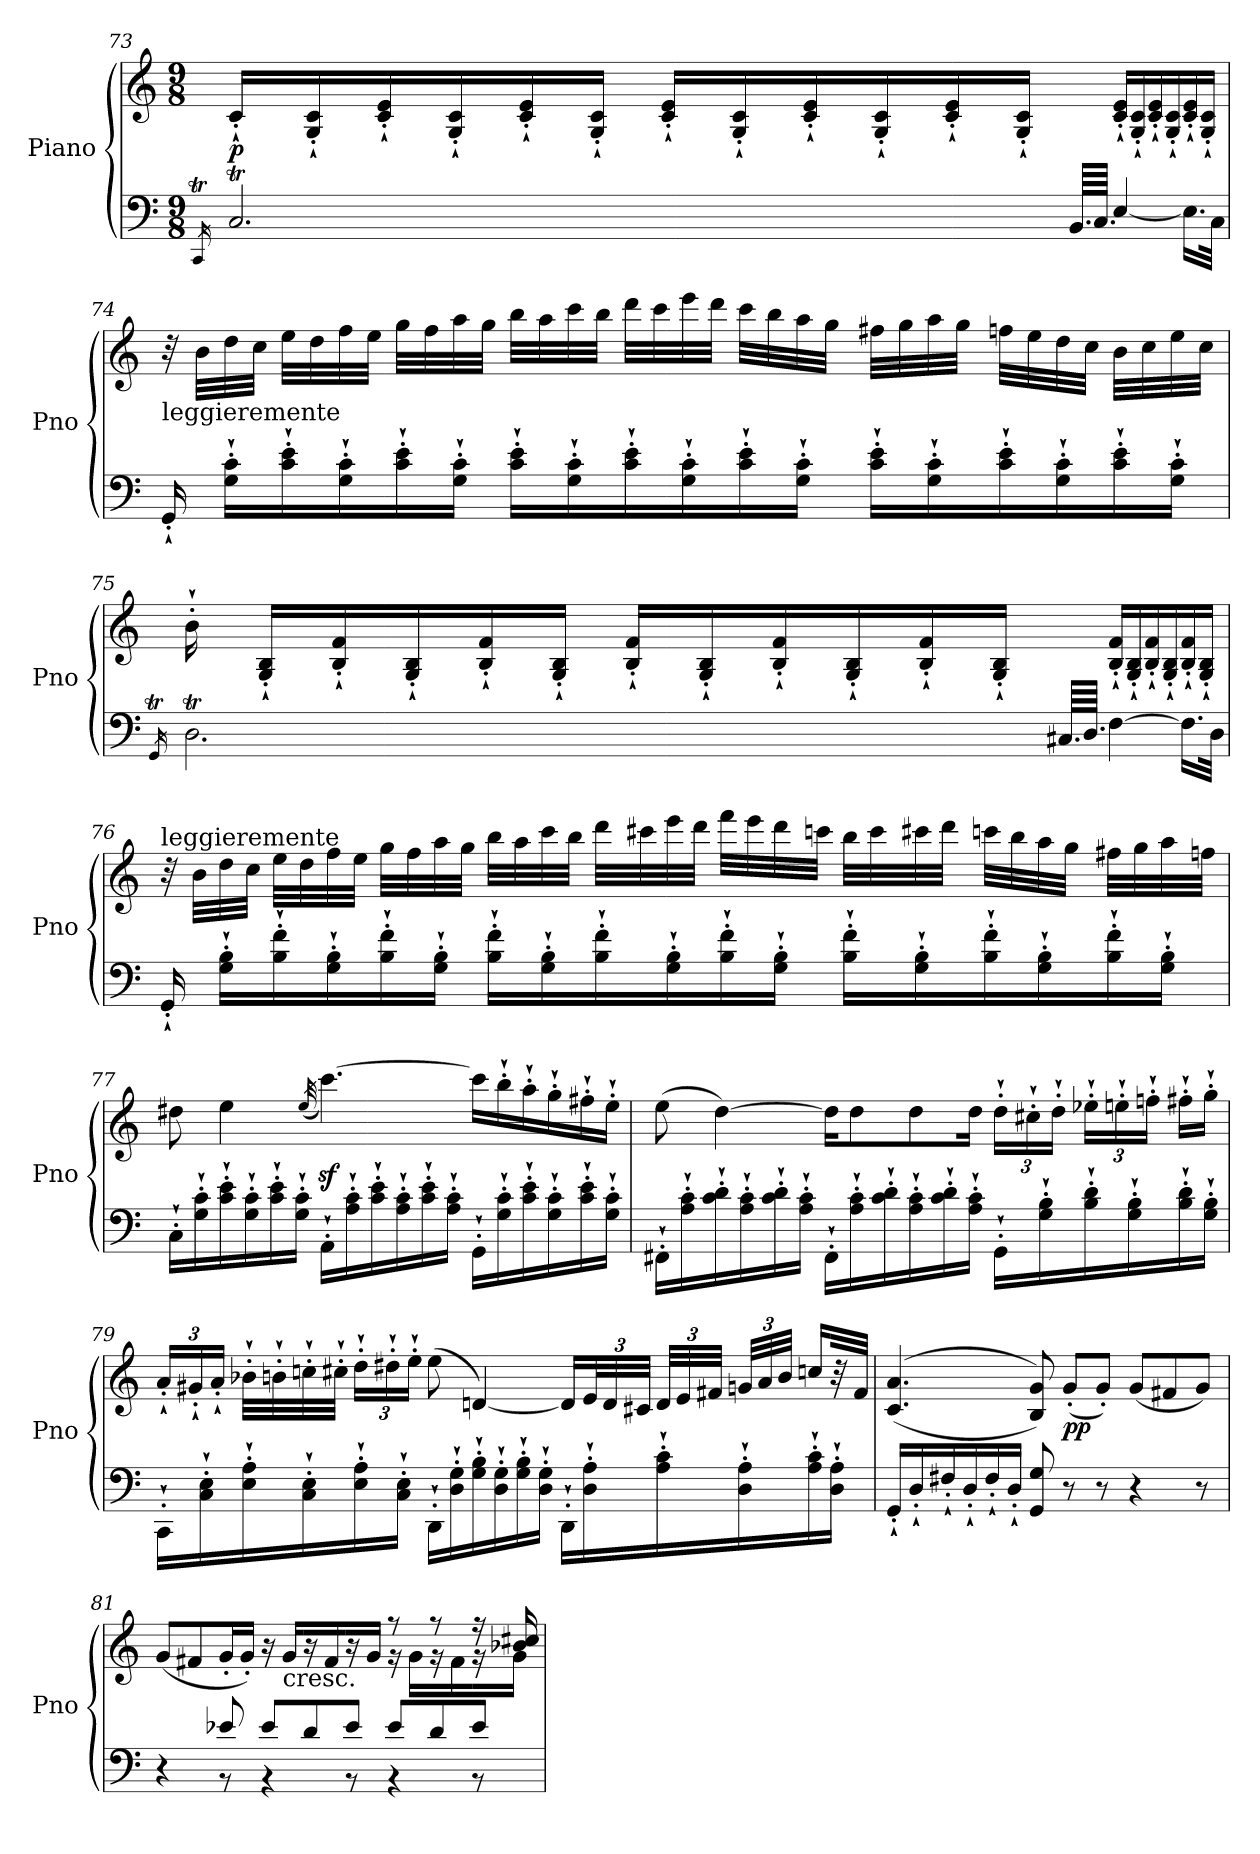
**kern	**kern	**dynam
*part1	*part1	*part1
*staff2	*staff1	*staff1/2
*I"Piano	*	*
*I'Pno	*	*
*clefF4	*clefG2	*
*k[]	*k[]	*
*C:	*C:	*
*M9/8	*M9/8	*
=73	=73	=73
16qCCT/	.	.
*^	*	*
!	!	!	!LO:DY:b
2.CT/	64Cyy	16c`'/LL	p
.	64Dyy	.	.
.	64Cyy	.	.
.	64Dyy	.	.
.	64Cyy	16G/`' 16c/`'	.
.	64Dyy	.	.
.	64Cyy	.	.
.	64Dyy	.	.
.	64Cyy	16c/`' 16e/`'	.
.	64Dyy	.	.
.	64Cyy	.	.
.	64Dyy	.	.
.	64Cyy	16G/`' 16c/`'	.
.	64Dyy	.	.
.	64Cyy	.	.
.	64Dyy	.	.
.	64Cyy	16c/`' 16e/`'	.
.	64Dyy	.	.
.	64Cyy	.	.
.	64Dyy	.	.
.	64Cyy	16G/`' 16c/`'JJ	.
.	64Dyy	.	.
.	64Cyy	.	.
.	64Dyy	.	.
.	64Cyy	16c/`' 16e/`'LL	.
.	64Dyy	.	.
.	64Cyy	.	.
.	64Dyy	.	.
.	64Cyy	16G/`' 16c/`'	.
.	64Dyy	.	.
.	64Cyy	.	.
.	64Dyy	.	.
.	64Cyy	16c/`' 16e/`'	.
.	64Dyy	.	.
.	64Cyy	.	.
.	64Dyy	.	.
.	64Cyy	16G/`' 16c/`'	.
.	64Dyy	.	.
.	64Cyy	.	.
.	64Dyy	.	.
.	64Cyy	16c/`' 16e/`'	.
.	64Dyy	.	.
.	64Cyy	.	.
.	64Dyy	.	.
*	*Xtuplet	*	*
.	96Cyy	16G/`' 16c/`'JJ	.
.	96Dyy	.	.
.	96Cyy	.	.
.	96.BB/LLL	.	.
.	96.C/JJJ	.	.
[4E/	4.ryy	16c/`' 16e/`'LL	.
.	.	16G/`' 16c/`'	.
.	.	16c/`' 16e/`'	.
.	.	16G/`' 16c/`'	.
16.E\LL]	.	16c/`' 16e/`'	.
.	.	16G/`' 16c/`'JJ	.
32C\JJk	.	.	.
*v	*v	*	*
!!LO:PB:g=z
=74	=74	=74
!	!LO:TX:b:t=leggieremente	!
16GG`'/	32r	.
.	32b\LLL	.
16G\`' 16c\`'LL	32dd\	.
.	32cc\JJJ	.
16c\`' 16e\`'	32ee\LLL	.
.	32dd\	.
16G\`' 16c\`'	32ff\	.
.	32ee\JJJ	.
16c\`' 16e\`'	32gg\LLL	.
.	32ff\	.
16G\`' 16c\`'JJ	32aa\	.
.	32gg\JJJ	.
16c\`' 16e\`'LL	32bb\LLL	.
.	32aa\	.
16G\`' 16c\`'	32ccc\	.
.	32bb\JJJ	.
16c\`' 16e\`'	32ddd\LLL	.
.	32ccc\	.
16G\`' 16c\`'	32eee\	.
.	32ddd\JJJ	.
16c\`' 16e\`'	32ccc\LLL	.
.	32bb\	.
16G\`' 16c\`'JJ	32aa\	.
.	32gg\JJJ	.
16c\`' 16e\`'LL	32ff#X\LLL	.
.	32gg\	.
16G\`' 16c\`'	32aa\	.
.	32gg\JJJ	.
16c\`' 16e\`'	32ffn\LLL	.
.	32ee\	.
16G\`' 16c\`'	32dd\	.
.	32cc\JJJ	.
16c\`' 16e\`'	32b\LLL	.
.	32cc\	.
16G\`' 16c\`'JJ	32ee\	.
.	32cc\JJJ	.
=75	=75	=75
16qGGT/	.	.
*^	*	*
2.DT\	64Dyy	16b`'\	.
.	64Eyy	.	.
.	64Dyy	.	.
.	64Eyy	.	.
.	64Dyy	16G/`' 16B/`'LL	.
.	64Eyy	.	.
.	64Dyy	.	.
.	64Eyy	.	.
.	64Dyy	16B/`' 16f/`'	.
.	64Eyy	.	.
.	64Dyy	.	.
.	64Eyy	.	.
.	64Dyy	16G/`' 16B/`'	.
.	64Eyy	.	.
.	64Dyy	.	.
.	64Eyy	.	.
.	64Dyy	16B/`' 16f/`'	.
.	64Eyy	.	.
.	64Dyy	.	.
.	64Eyy	.	.
.	64Dyy	16G/`' 16B/`'JJ	.
.	64Eyy	.	.
.	64Dyy	.	.
.	64Eyy	.	.
.	64Dyy	16B/`' 16f/`'LL	.
.	64Eyy	.	.
.	64Dyy	.	.
.	64Eyy	.	.
.	64Dyy	16G/`' 16B/`'	.
.	64Eyy	.	.
.	64Dyy	.	.
.	64Eyy	.	.
.	64Dyy	16B/`' 16f/`'	.
.	64Eyy	.	.
.	64Dyy	.	.
.	64Eyy	.	.
.	64Dyy	16G/`' 16B/`'	.
.	64Eyy	.	.
.	64Dyy	.	.
.	64Eyy	.	.
.	64Dyy	16B/`' 16f/`'	.
.	64Eyy	.	.
.	64Dyy	.	.
.	64Eyy	.	.
.	96Dyy	16G/`' 16B/`'JJ	.
.	96Eyy	.	.
.	96Dyy	.	.
.	96.C#X/LLL	.	.
.	96.D/JJJ	.	.
[4F\	4.ryy	16B/`' 16f/`'LL	.
.	.	16G/`' 16B/`'	.
.	.	16B/`' 16f/`'	.
.	.	16G/`' 16B/`'	.
16.F\LL]	.	16B/`' 16f/`'	.
.	.	16G/`' 16B/`'JJ	.
32D\JJk	.	.	.
*v	*v	*	*
!!LO:LB:g=z
=76	=76	=76
!	!LO:TX:a:t=leggieremente	!
16GG`'/	32r	.
.	32b\LLL	.
16G\`' 16B\`'LL	32dd\	.
.	32cc\JJJ	.
16B\`' 16f\`'	32ee\LLL	.
.	32dd\	.
16G\`' 16B\`'	32ff\	.
.	32ee\JJJ	.
16B\`' 16f\`'	32gg\LLL	.
.	32ff\	.
16G\`' 16B\`'JJ	32aa\	.
.	32gg\JJJ	.
16B\`' 16f\`'LL	32bb\LLL	.
.	32aa\	.
16G\`' 16B\`'	32ccc\	.
.	32bb\JJJ	.
16B\`' 16f\`'	32ddd\LLL	.
.	32ccc#X\	.
16G\`' 16B\`'	32eee\	.
.	32ddd\JJJ	.
16B\`' 16f\`'	32fff\LLL	.
.	32eee\	.
16G\`' 16B\`'JJ	32ddd\	.
.	32cccn\JJJ	.
16B\`' 16f\`'LL	32bb\LLL	.
.	32ccc\	.
16G\`' 16B\`'	32ccc#X\	.
.	32ddd\JJJ	.
16B\`' 16f\`'	32cccn\LLL	.
.	32bb\	.
16G\`' 16B\`'	32aa\	.
.	32gg\JJJ	.
16B\`' 16f\`'	32ff#X\LLL	.
.	32gg\	.
16G\`' 16B\`'JJ	32aa\	.
.	32ffn\JJJ	.
=77	=77	=77
16C`'\LL	8dd#X\	.
16G\`' 16c\`'	.	.
16c\`' 16e\`'	4ee\	.
16G\`' 16c\`'	.	.
16c\`' 16e\`'	.	.
16G\`' 16c\`'JJ	.	.
.	(32qee/	.
16AA`'\LL	[4.cccz<\)	.
16A\`' 16c\`'	.	.
16c\`' 16e\`'	.	.
16A\`' 16c\`'	.	.
16c\`' 16e\`'	.	.
16A\`' 16c\`'JJ	.	.
16GG`'\LL	16ccc\LL]	.
16G\`' 16c\`'	16bb`'\	.
16c\`' 16e\`'	16aa`'\	.
16G\`' 16c\`'	16gg`'\	.
16c\`' 16e\`'	16ff#X`'\	.
16G\`' 16c\`'JJ	16ee`'\JJ	.
!!LO:LB:g=z
=78	=78	=78
16FF#X`'\LL	(8ee\	.
16A\`' 16c\`'	.	.
16c\`' 16d\`'	[4dd\)	.
16A\`' 16c\`'	.	.
16c\`' 16d\`'	.	.
16A\`' 16c\`'JJ	.	.
16FF#`'\LL	16dd\KL]	.
16A\`' 16c\`'	8dd\	.
16c\`' 16d\`'	.	.
16A\`' 16c\`'	8dd\	.
16c\`' 16d\`'	.	.
16A\`' 16c\`'JJ	16dd\Jk	.
*	*Xbrackettup	*
16GG`'\LL	24dd`'\LL	.
.	24cc#X`'\	.
16G\`' 16B\`'	.	.
.	24dd`'\JJ	.
16B\`' 16d\`'	24ee-X`'\LL	.
.	24een`'\	.
16G\`' 16B\`'	.	.
.	24ffn`'\JJ	.
16B\`' 16d\`'	16ff#X`'\LL	.
16G\`' 16B\`'JJ	16gg`'\JJ	.
!!LO:LB:g=z
=79	=79	=79
*	*^	*
16CC`'\LL	24a`'/LL	1ryy	.
.	24g#X`'/	.	.
16C\`' 16E\`'	.	.	.
.	24a`'/JJ	.	.
16E\`' 16A\`'	32b-X`'\LLL	.	.
.	32bn`'\	.	.
16C\`' 16E\`'	32ccn`'\	.	.
.	32cc#X`'\JJJ	.	.
16E\`' 16A\`'	24dd`'\LL	.	.
.	24dd#X`'\	.	.
16C\`' 16E\`'JJ	.	.	.
.	24ee`'\JJ	.	.
16DD`'\LL	(8ee\	.	.
16D\`' 16G\`'	.	.	.
16G\`' 16B\`'	[4dn/)	.	.
16D\`' 16G\`'	.	.	.
16G\`' 16B\`'	.	.	.
16D\`' 16G\`'JJ	.	.	.
16DD`'\LL	16d/LL]	.	.
16D\`' 16A\`'	48e/L	.	.
.	48d/	.	.
.	48c#X/JJJ	.	.
16A\`' 16c\`'	48d/LLL	.	.
.	48e/	.	.
.	48f#X/JJJ	.	.
16D\`' 16A\`'	48gn/LLL	.	.
.	48a/	.	.
.	48b/JJJ	.	.
16A\`' 16c\`'	16ryy	16ccn/LL	.
16D\`' 16A\`'JJ	32r	32ryy	.
.	32ryy	32f#/JJk	.
*	*v	*v	*
=80	=80	=80
16GG`'/LL	((4.c/ 4.a/	.
16D`'/	.	.
16F#X`'/	.	.
16D`'/	.	.
16F#`'/	.	.
16D`'/JJ	.	.
8GG/ 8G/	8B/ 8g/))	.
!	!	!LO:DY:b
8r	(8g'/L	pp
8r	8g'/J)	.
4r	(8g/L	.
.	8f#X/	.
8r	8g/J)	.
!!LO:LB:g=z
=81	=81	=81
*^	*^	*
*	*	*	*^	*
4r	4ryy	(8g/L	4..ryy	2.ryy	.
.	.	8f#X/	.	.	.
8e-X/	8rBB	16g'/L	.	.	.
.	.	16g'/JJ)	.	.	.
8e-/L	4rBB	16r	.	.	.
!	!	!LO:TX:b:t=cresc.	!	!	!
.	.	16ryy	16g/LL	.	.
8d/	.	16r	16ryy	.	.
.	.	16ryy	16f#/	.	.
8e-/J	8rBB	16r	16ryy	.	.
.	.	16ryy	16g/JJ	.	.
8e-/L	4rBB	16rg	16ryy	8rff	.
.	.	16ryy	16g\LL	.	.
8d/	.	16rg	16ryy	8rff	.
.	.	16ryy	16f#\	.	.
8e-/J	8rBB	16rg	16ryy	16rff	.
.	.	16ryy	16g\JJ	16b-X/ 16cc#X/	.
*v	*v	*	*	*	*
*	*v	*v	*v	*
=	=	=
*-	*-	*-
